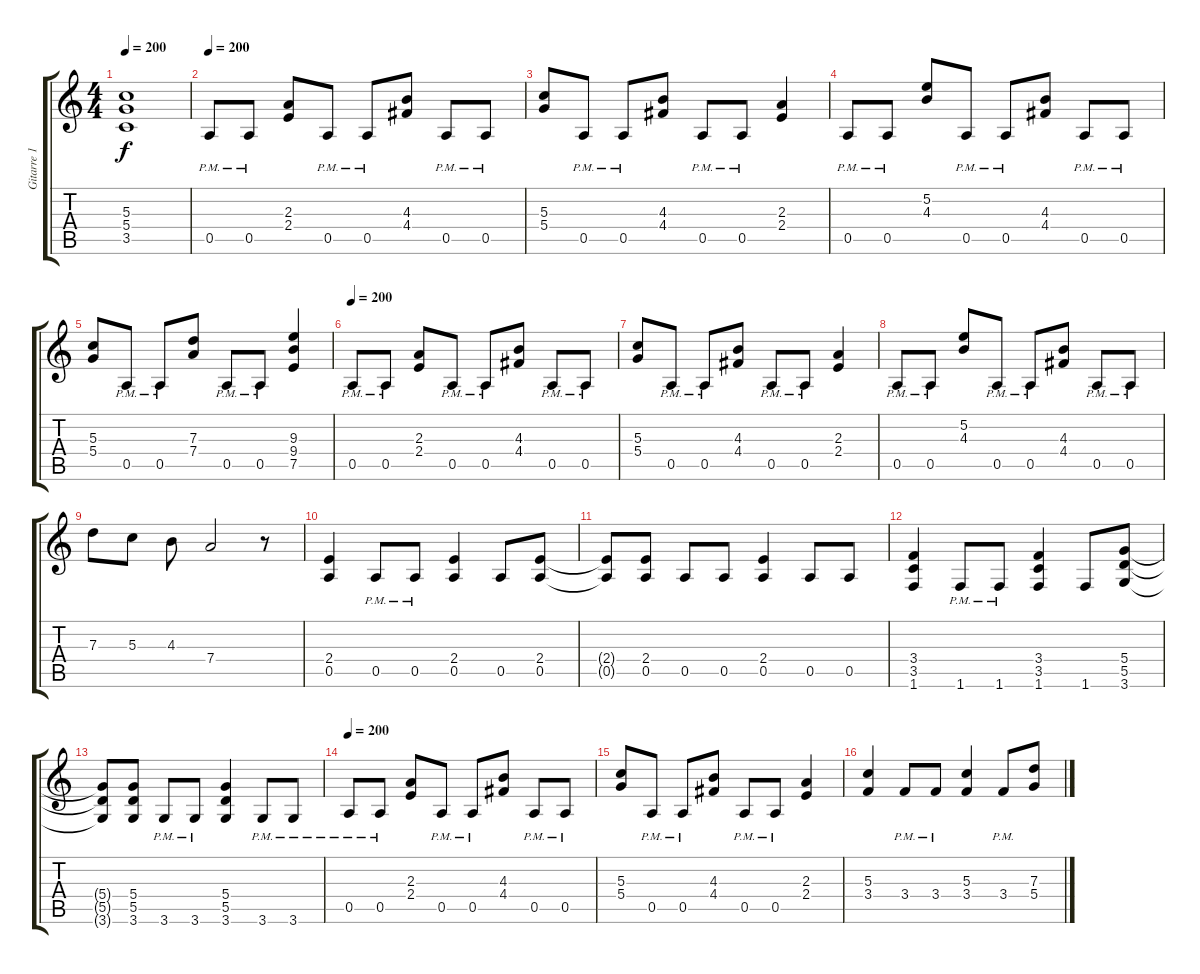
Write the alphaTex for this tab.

\track ("Gitarre 1" "Gitarre 1") {instrument distortionguitar}
\staff {score tabs}
\tuning (E4 B3 G3 D3 A2 E2) {hide}
\ts (4 4)
\tempo 200
\clef g2
\ks c
(5.3 5.4 3.5).1{dy f} |
\tempo 200
0.5{pm}.8 0.5{pm}.8 (2.3 2.4).8 0.5{pm}.8 0.5{pm}.8 (4.3 4.4).8 0.5{pm}.8 0.5{pm}.8 |
(5.3 5.4).8 0.5{pm}.8 0.5{pm}.8 (4.3 4.4).8 0.5{pm}.8 0.5{pm}.8 (2.3 2.4).4 |
0.5{pm}.8 0.5{pm}.8 (5.2 4.3).8 0.5{pm}.8 0.5{pm}.8 (4.3 4.4).8 0.5{pm}.8 0.5{pm}.8 |
(5.3 5.4).8 0.5{pm}.8 0.5{pm}.8 (7.3 7.4).8 0.5{pm}.8 0.5{pm}.8 (9.3 9.4 7.5).4 |
\tempo 200
0.5{pm}.8 0.5{pm}.8 (2.3 2.4).8 0.5{pm}.8 0.5{pm}.8 (4.3 4.4).8 0.5{pm}.8 0.5{pm}.8 |
(5.3 5.4).8 0.5{pm}.8 0.5{pm}.8 (4.3 4.4).8 0.5{pm}.8 0.5{pm}.8 (2.3 2.4).4 |
0.5{pm}.8 0.5{pm}.8 (5.2 4.3).8 0.5{pm}.8 0.5{pm}.8 (4.3 4.4).8 0.5{pm}.8 0.5{pm}.8 |
7.3.8 5.3.8 4.3.8 7.4.2 r.8 |
(2.4 0.5).4 0.5{pm}.8 0.5{pm}.8 (2.4 0.5).4 0.5.8 (2.4 0.5).8 |
(2.4{t} 0.5{t}).8 (2.4 0.5).8 0.5.8 0.5.8 (2.4 0.5).4 0.5.8 0.5.8 |
(3.4 3.5 1.6).4 1.6{pm}.8 1.6{pm}.8 (3.4 3.5 1.6).4 1.6.8 (5.4 5.5 3.6).8 |
(5.4{t} 5.5{t} 3.6{t}).8 (5.4 5.5 3.6).8 3.6{pm}.8 3.6{pm}.8 (5.4 5.5 3.6).4 3.6{pm}.8 3.6{pm}.8 |
\tempo 200
0.5{pm}.8 0.5{pm}.8 (2.3 2.4).8 0.5{pm}.8 0.5{pm}.8 (4.3 4.4).8 0.5{pm}.8 0.5{pm}.8 |
(5.3 5.4).8 0.5{pm}.8 0.5{pm}.8 (4.3 4.4).8 0.5{pm}.8 0.5{pm}.8 (2.3 2.4).4 |
(5.3 3.4).4 3.4{pm}.8 3.4{pm}.8 (5.3 3.4).4 3.4{pm}.8 (7.3 5.4).8
